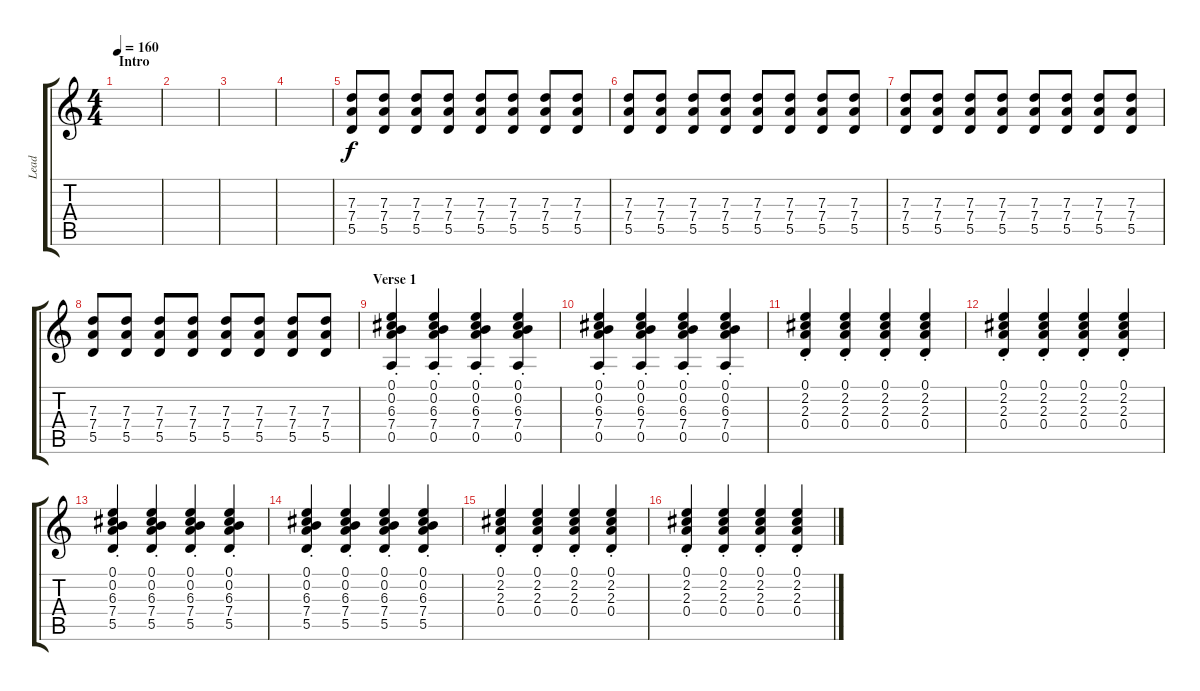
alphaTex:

\track ("Lead" "Lead") {instrument distortionguitar}
\staff {score tabs}
\tuning (E4 B3 G3 D3 A2 E2) {hide}
\ts (4 4)
\section ("" "Intro")
\tempo 160
\clef g2
\ks c
|
|
|
|
(7.3 7.4 5.5).8 (7.3 7.4 5.5).8 (7.3 7.4 5.5).8 (7.3 7.4 5.5).8 (7.3 7.4 5.5).8 (7.3 7.4 5.5).8 (7.3 7.4 5.5).8 (7.3 7.4 5.5).8 |
(7.3 7.4 5.5).8 (7.3 7.4 5.5).8 (7.3 7.4 5.5).8 (7.3 7.4 5.5).8 (7.3 7.4 5.5).8 (7.3 7.4 5.5).8 (7.3 7.4 5.5).8 (7.3 7.4 5.5).8 |
(7.3 7.4 5.5).8 (7.3 7.4 5.5).8 (7.3 7.4 5.5).8 (7.3 7.4 5.5).8 (7.3 7.4 5.5).8 (7.3 7.4 5.5).8 (7.3 7.4 5.5).8 (7.3 7.4 5.5).8 |
(7.3 7.4 5.5).8 (7.3 7.4 5.5).8 (7.3 7.4 5.5).8 (7.3 7.4 5.5).8 (7.3 7.4 5.5).8 (7.3 7.4 5.5).8 (7.3 7.4 5.5).8 (7.3 7.4 5.5).8 |
\section ("" "Verse 1")
(0.1{st} 0.2{st} 6.3{st} 7.4{st} 0.5{st}).4 (0.1{st} 0.2{st} 6.3{st} 7.4{st} 0.5{st}).4 (0.1{st} 0.2{st} 6.3{st} 7.4{st} 0.5{st}).4 (0.1{st} 0.2{st} 6.3{st} 7.4{st} 0.5{st}).4 |
(0.1{st} 0.2{st} 6.3{st} 7.4{st} 0.5{st}).4 (0.1{st} 0.2{st} 6.3{st} 7.4{st} 0.5{st}).4 (0.1{st} 0.2{st} 6.3{st} 7.4{st} 0.5{st}).4 (0.1{st} 0.2{st} 6.3{st} 7.4{st} 0.5{st}).4 |
(0.1{st} 2.2{st} 2.3{st} 0.4{st}).4 (0.1{st} 2.2{st} 2.3{st} 0.4{st}).4 (0.1{st} 2.2{st} 2.3{st} 0.4{st}).4 (0.1{st} 2.2{st} 2.3{st} 0.4{st}).4 |
(0.1{st} 2.2{st} 2.3{st} 0.4{st}).4 (0.1{st} 2.2{st} 2.3{st} 0.4{st}).4 (0.1{st} 2.2{st} 2.3{st} 0.4{st}).4 (0.1{st} 2.2{st} 2.3{st} 0.4{st}).4 |
(0.1{st} 0.2{st} 6.3{st} 7.4{st} 5.5{st}).4 (0.1{st} 0.2{st} 6.3{st} 7.4{st} 5.5{st}).4 (0.1{st} 0.2{st} 6.3{st} 7.4{st} 5.5{st}).4 (0.1{st} 0.2{st} 6.3{st} 7.4{st} 5.5{st}).4 |
(0.1{st} 0.2{st} 6.3{st} 7.4{st} 5.5{st}).4 (0.1{st} 0.2{st} 6.3{st} 7.4{st} 5.5{st}).4 (0.1{st} 0.2{st} 6.3{st} 7.4{st} 5.5{st}).4 (0.1{st} 0.2{st} 6.3{st} 7.4{st} 5.5{st}).4 |
(0.1{st} 2.2{st} 2.3{st} 0.4{st}).4 (0.1{st} 2.2{st} 2.3{st} 0.4{st}).4 (0.1{st} 2.2{st} 2.3{st} 0.4{st}).4 (0.1{st} 2.2{st} 2.3{st} 0.4{st}).4 |
(0.1{st} 2.2{st} 2.3{st} 0.4{st}).4 (0.1{st} 2.2{st} 2.3{st} 0.4{st}).4 (0.1{st} 2.2{st} 2.3{st} 0.4{st}).4 (0.1{st} 2.2{st} 2.3{st} 0.4{st}).4
